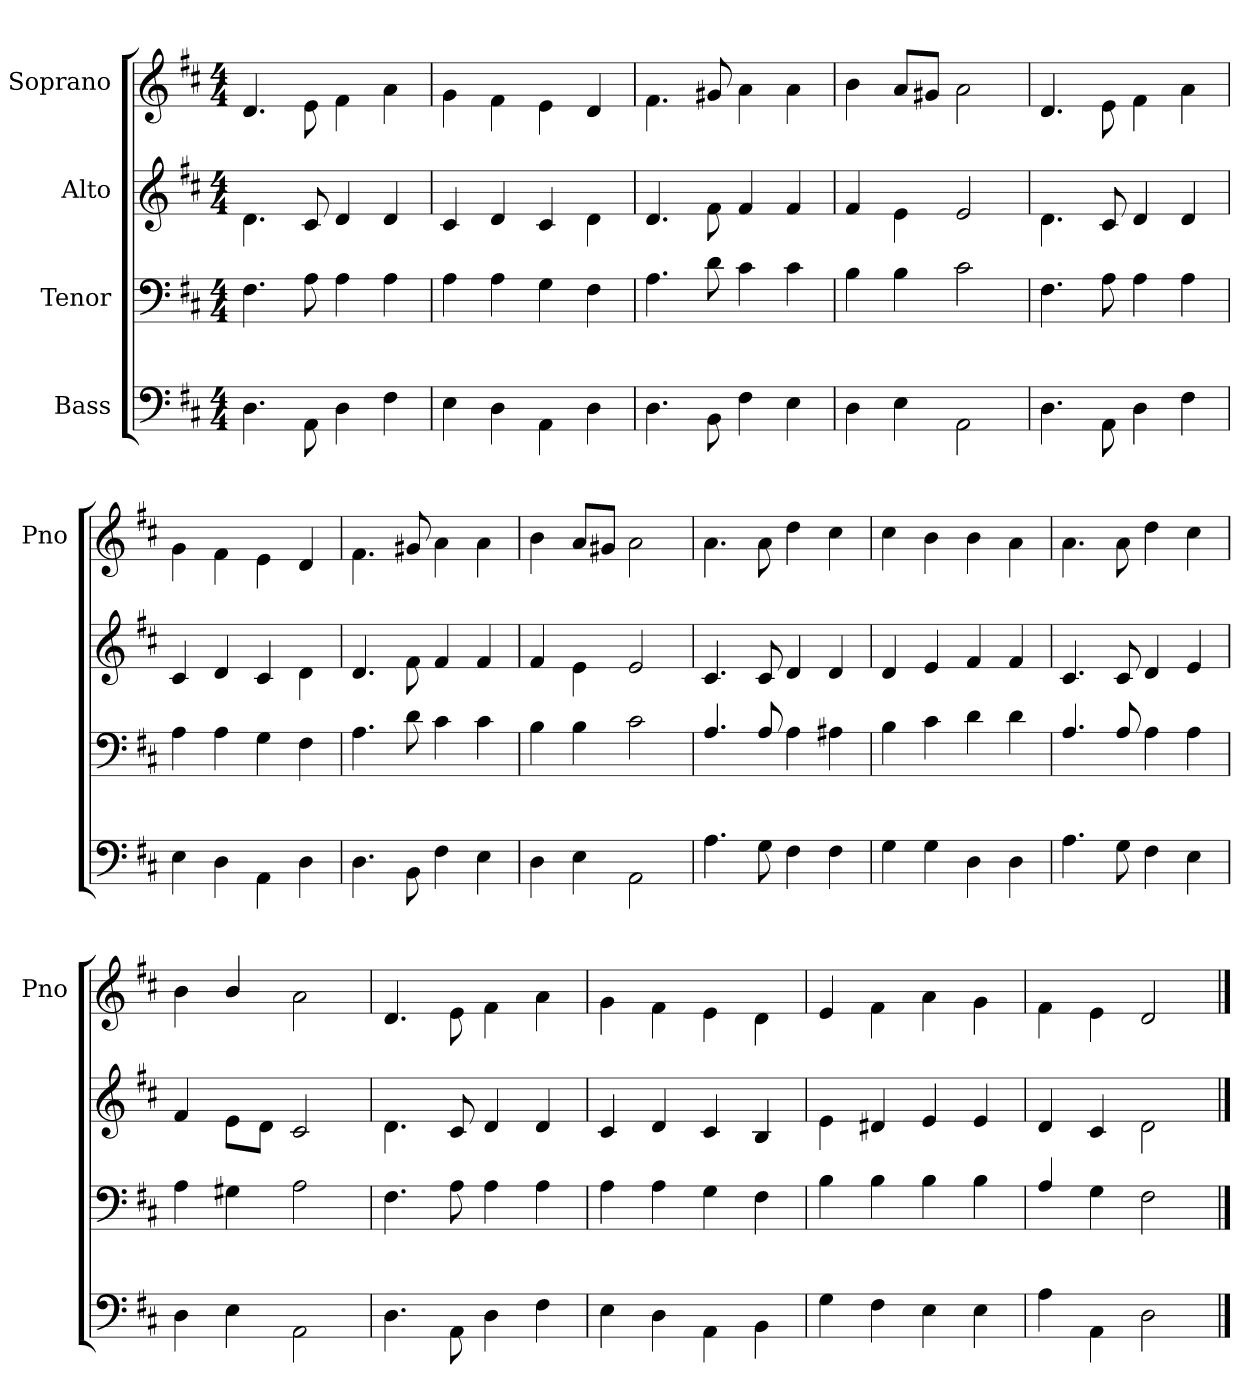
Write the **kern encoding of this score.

**kern	**kern	**kern	**kern
*part4	*part3	*part2	*part1
*staff4	*staff3	*staff2	*staff1
*I"Bass	*I"Tenor	*I"Alto	*I"Soprano
*	*	*	*I'Pno
*clefF4	*clefF4	*clefG2	*clefG2
*k[f#c#]	*k[f#c#]	*k[f#c#]	*k[f#c#]
*D:	*D:	*D:	*D:
*M4/4	*M4/4	*M4/4	*M4/4
=	=	=	=
4.D\	4.F#\	4.d\	4.d/
8AA\	8A\	8c#/	8e\
4D\	4A\	4d/	4f#\
4F#\	4A\	4d/	4a\
=	=	=	=
4E\	4A\	4c#/	4g\
4D\	4A\	4d/	4f#\
4AA\	4G\	4c#/	4e\
4D\	4F#\	4d\	4d/
=	=	=	=
4.D\	4.A\	4.d/	4.f#\
8BB\	8d\	8f#\	8g#X/
4F#\	4c#\	4f#/	4a\
4E\	4c#\	4f#/	4a\
=	=	=	=
4D\	4B\	4f#/	4b\
4E\	4B\	4e\	8a/L
.	.	.	8g#X/J
2AA\	2c#\	2e/	2a\
=	=	=	=
4.D\	4.F#\	4.d\	4.d/
8AA\	8A\	8c#/	8e\
4D\	4A\	4d/	4f#\
4F#\	4A\	4d/	4a\
=	=	=	=
4E\	4A\	4c#/	4g\
4D\	4A\	4d/	4f#\
4AA\	4G\	4c#/	4e\
4D\	4F#\	4d\	4d/
=	=	=	=
4.D\	4.A\	4.d/	4.f#\
8BB\	8d\	8f#\	8g#X/
4F#\	4c#\	4f#/	4a\
4E\	4c#\	4f#/	4a\
=	=	=	=
4D\	4B\	4f#/	4b\
4E\	4B\	4e\	8a/L
.	.	.	8g#X/J
2AA\	2c#\	2e/	2a\
=	=	=	=
4.A\	4.A/	4.c#/	4.a\
8G\	8A/	8c#/	8a\
4F#\	4A\	4d/	4dd\
4F#\	4A#X\	4d/	4cc#\
=	=	=	=
4G\	4B\	4d/	4cc#\
4G\	4c#\	4e/	4b\
4D\	4d\	4f#/	4b\
4D\	4d\	4f#/	4a\
=	=	=	=
4.A\	4.A/	4.c#/	4.a\
8G\	8A/	8c#/	8a\
4F#\	4A\	4d/	4dd\
4E\	4A\	4e/	4cc#\
=	=	=	=
4D\	4A\	4f#/	4b\
4E\	4G#X\	8e\L	4b/
.	.	8d\J	.
2AA\	2A\	2c#/	2a\
=	=	=	=
4.D\	4.F#\	4.d\	4.d/
8AA\	8A\	8c#/	8e\
4D\	4A\	4d/	4f#\
4F#\	4A\	4d/	4a\
=	=	=	=
4E\	4A\	4c#/	4g\
4D\	4A\	4d/	4f#\
4AA\	4G\	4c#/	4e\
4BB\	4F#\	4B/	4d\
=	=	=	=
4G\	4B\	4e\	4e/
4F#\	4B\	4d#X/	4f#\
4E\	4B\	4e/	4a\
4E\	4B\	4e/	4g\
=	=	=	=
4A\	4A/	4d/	4f#\
4AA\	4G\	4c#/	4e\
2D\	2F#\	2d\	2d/
==	==	==	==
*-	*-	*-	*-
